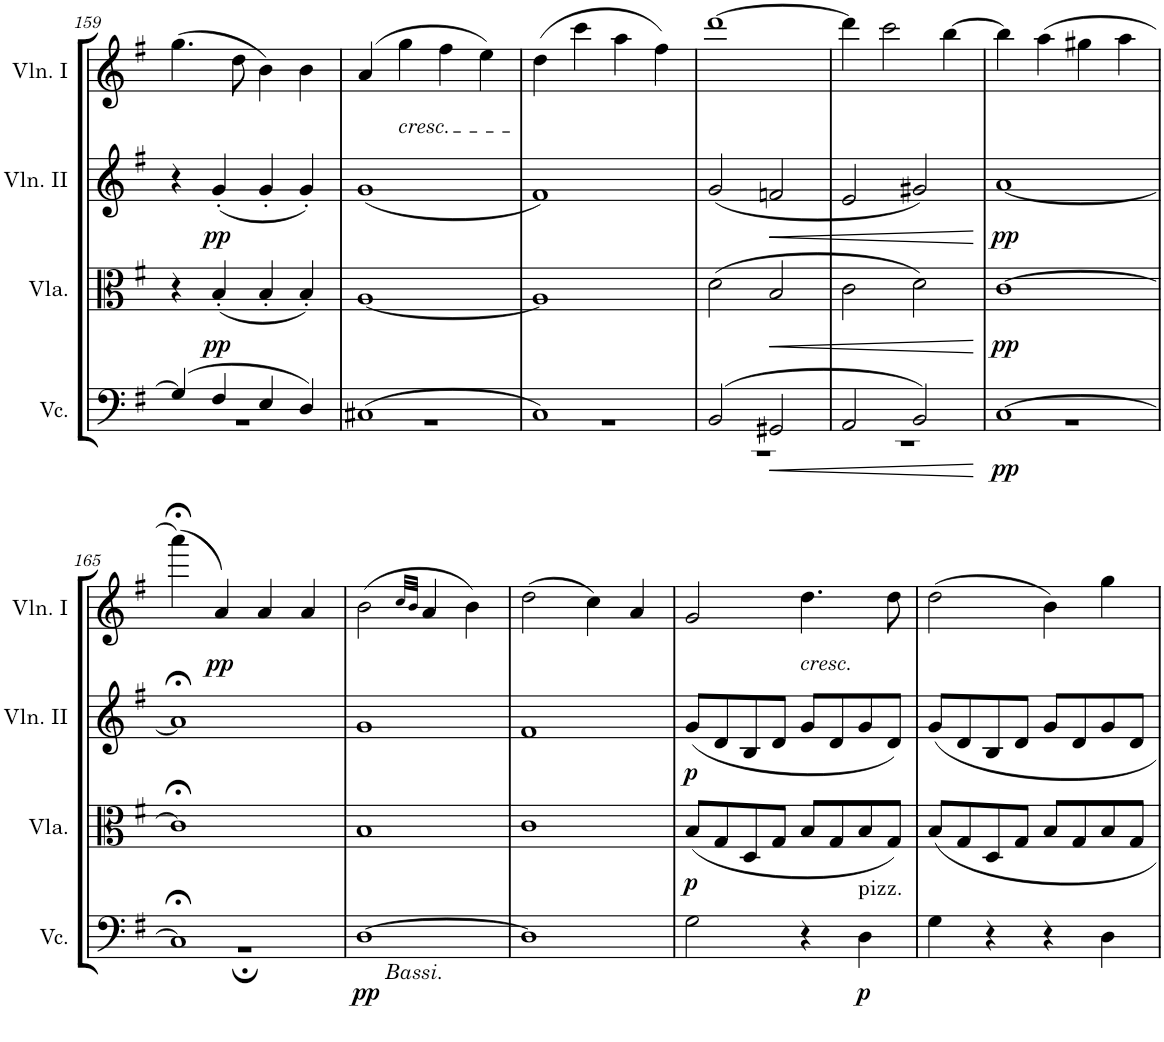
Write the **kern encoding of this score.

**kern	**dynam	**kern	**dynam	**kern	**dynam	**kern	**dynam
*part4	*part4	*part3	*part3	*part2	*part2	*part1	*part1
*staff4	*staff4	*staff3	*staff3	*staff2	*staff2	*staff1	*staff1
*I"Violoncellos	*	*I"Violas	*	*I"Violins II	*	*I"Violins I	*
*I'Vc.	*	*I'Vla.	*	*I'Vln. II	*	*I'Vln. I	*
!!LO:PB:g=z
*clefF4	*	*clefC3	*	*clefG2	*	*clefG2	*
*k[f#]	*	*k[f#]	*	*k[f#]	*	*k[f#]	*
*M4/4	*	*M4/4	*	*M4/4	*	*M4/4	*
=159	=159	=159	=159	=159	=159	=159	=159
*^	*	*	*	*	*	*	*
(4G/]	1r	.	4r	.	4r	.	(4.gg\	.
!	!	!	!	!LO:DY:b	!	!LO:DY:b	!	!
4F#/	.	.	(4B'/	pp	(4g'/	pp	.	.
.	.	.	.	.	.	.	8dd\	.
4E/	.	.	4B'/	.	4g'/	.	4b\)	.
4D/)	.	.	4B'/)	.	4g'/)	.	4b\	.
=160	=160	=160	=160	=160	=160	=160	=160	=160
(1C#X	1r	.	[1A	.	(1g	.	(4a/	.
!	!	!	!	!	!	!	!LO:TX:b:i:t=cresc.	!
.	.	.	.	.	.	.	4gg\	.
.	.	.	.	.	.	.	4ff#\	.
.	.	.	.	.	.	.	4ee\)	.
=161	=161	=161	=161	=161	=161	=161	=161	=161
1C)	1r	.	1A]	.	1f#)	.	(4dd\	.
.	.	.	.	.	.	.	4ccc\	.
.	.	.	.	.	.	.	4aa\	.
.	.	.	.	.	.	.	4ff#\)	.
=162	=162	=162	=162	=162	=162	=162	=162	=162
(2BB/	1r	.	(2d\	.	(2g/	.	[1ddd	.
!	!	!LO:HP:b	!	!LO:HP:b	!	!LO:HP:b	!	!
2GG#X/	.	<	2B/	<	2fn/	<	.	.
=163	=163	=163	=163	=163	=163	=163	=163	=163
2AA/	1r	.	2c\	.	2e/	.	4ddd\]	.
.	.	.	.	.	.	.	2ccc\	.
2BB/)	.	.	2d\)	.	2g#X/)	.	.	.
.	.	.	.	.	.	.	[4bb\	.
*v	*v	*	*	*	*	*	*	*
.	[	.	[	.	[	.	.
=164	=164	=164	=164	=164	=164	=164	=164
*^	*	*	*	*	*	*	*
!	!	!LO:DY:b	!	!LO:DY:b	!	!LO:DY:b	!	!
[1C	1r	pp	[1c	pp	[1a	pp	4bb\]	.
.	.	.	.	.	.	.	(4aa\	.
.	.	.	.	.	.	.	4gg#X\	.
.	.	.	.	.	.	.	4aa\	.
!!LO:LB:g=z
=165	=165	=165	=165	=165	=165	=165	=165	=165
1C;<]	1r;	.	1c;<]	.	1a;<]	.	(4aaa;<\)	.
!	!	!	!	!	!	!	!	!LO:DY:b
.	.	.	.	.	.	.	4a/)	pp
.	.	.	.	.	.	.	4a/	.
.	.	.	.	.	.	.	4a/	.
*v	*v	*	*	*	*	*	*	*
=166	=166	=166	=166	=166	=166	=166	=166
!LO:TX:b:i:t=Bassi.	!	!	!	!	!	!	!
!	!LO:DY:b	!	!	!	!	!	!
[1D	pp	1B	.	1g	.	(2b\	.
.	.	.	.	.	.	32qcc/LLL	.
.	.	.	.	.	.	32qb/JJJ	.
.	.	.	.	.	.	4a/	.
.	.	.	.	.	.	4b\)	.
=167	=167	=167	=167	=167	=167	=167	=167
1D]	.	1c	.	1f#	.	(2dd\	.
.	.	.	.	.	.	4cc\)	.
.	.	.	.	.	.	4a/	.
=168	=168	=168	=168	=168	=168	=168	=168
!	!	!	!LO:DY:b	!	!LO:DY:b	!	!
2G\	.	(8B/L	p	(8g/L	p	2g/	.
.	.	8G/	.	8d/	.	.	.
.	.	8D/	.	8B/	.	.	.
.	.	8G/J	.	8d/J	.	.	.
!	!	!	!	!	!	!LO:TX:b:i:t=cresc.	!
4r	.	8B/L	.	8g/L	.	4.dd\	.
.	.	8G/	.	8d/	.	.	.
!LO:TX:a:t=pizz.	!	!	!	!	!	!	!
!	!LO:DY:b	!	!	!	!	!	!
4D\	p	8B/	.	8g/	.	.	.
.	.	8G/J)	.	8d/J)	.	8dd\	.
=169	=169	=169	=169	=169	=169	=169	=169
4G\	.	8B/L	.	8g/L	.	(2dd\	.
.	.	8G/	.	8d/	.	.	.
4r	.	8D/	.	8B/	.	.	.
.	.	8G/J	.	8d/J	.	.	.
4r	.	8B/L	.	8g/L	.	4b\)	.
.	.	8G/	.	8d/	.	.	.
4D\	.	8B/	.	8g/	.	4gg\	.
.	.	8G/J	.	8d/J	.	.	.
=	=	=	=	=	=	=	=
*-	*-	*-	*-	*-	*-	*-	*-
